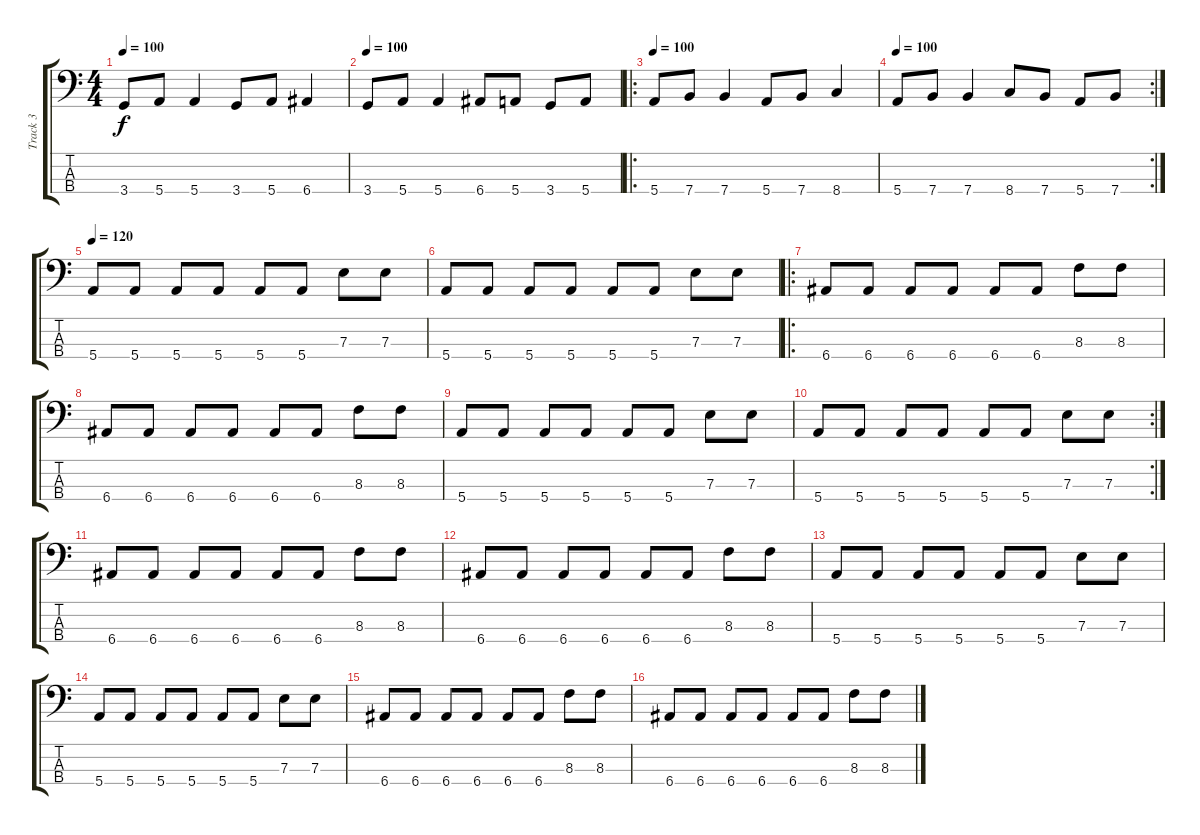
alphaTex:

\track ("Track 3" "Track 3") {instrument electricbassfinger}
\staff {score tabs}
\tuning (G2 D2 A1 E1) {hide}
\ts (4 4)
\tempo 100
\clef f4
\ks c
3.4.8{dy f} 5.4.8 5.4.4 3.4.8 5.4.8 6.4.4 |
\tempo 100
3.4.8 5.4.8 5.4.4 6.4.8 5.4.8 3.4.8 5.4.8 |
\ro
\tempo 100
5.4.8 7.4.8 7.4.4 5.4.8 7.4.8 8.4.4 |
\rc 2
\tempo 100
5.4.8 7.4.8 7.4.4 8.4.8 7.4.8 5.4.8 7.4.8 |
\tempo 120
5.4.8 5.4.8 5.4.8 5.4.8 5.4.8 5.4.8 7.3.8 7.3.8 |
5.4.8 5.4.8 5.4.8 5.4.8 5.4.8 5.4.8 7.3.8 7.3.8 |
\ro
6.4.8 6.4.8 6.4.8 6.4.8 6.4.8 6.4.8 8.3.8 8.3.8 |
6.4.8 6.4.8 6.4.8 6.4.8 6.4.8 6.4.8 8.3.8 8.3.8 |
5.4.8 5.4.8 5.4.8 5.4.8 5.4.8 5.4.8 7.3.8 7.3.8 |
\rc 2
5.4.8 5.4.8 5.4.8 5.4.8 5.4.8 5.4.8 7.3.8 7.3.8 |
6.4.8 6.4.8 6.4.8 6.4.8 6.4.8 6.4.8 8.3.8 8.3.8 |
6.4.8 6.4.8 6.4.8 6.4.8 6.4.8 6.4.8 8.3.8 8.3.8 |
5.4.8 5.4.8 5.4.8 5.4.8 5.4.8 5.4.8 7.3.8 7.3.8 |
5.4.8 5.4.8 5.4.8 5.4.8 5.4.8 5.4.8 7.3.8 7.3.8 |
6.4.8 6.4.8 6.4.8 6.4.8 6.4.8 6.4.8 8.3.8 8.3.8 |
6.4.8 6.4.8 6.4.8 6.4.8 6.4.8 6.4.8 8.3.8 8.3.8
